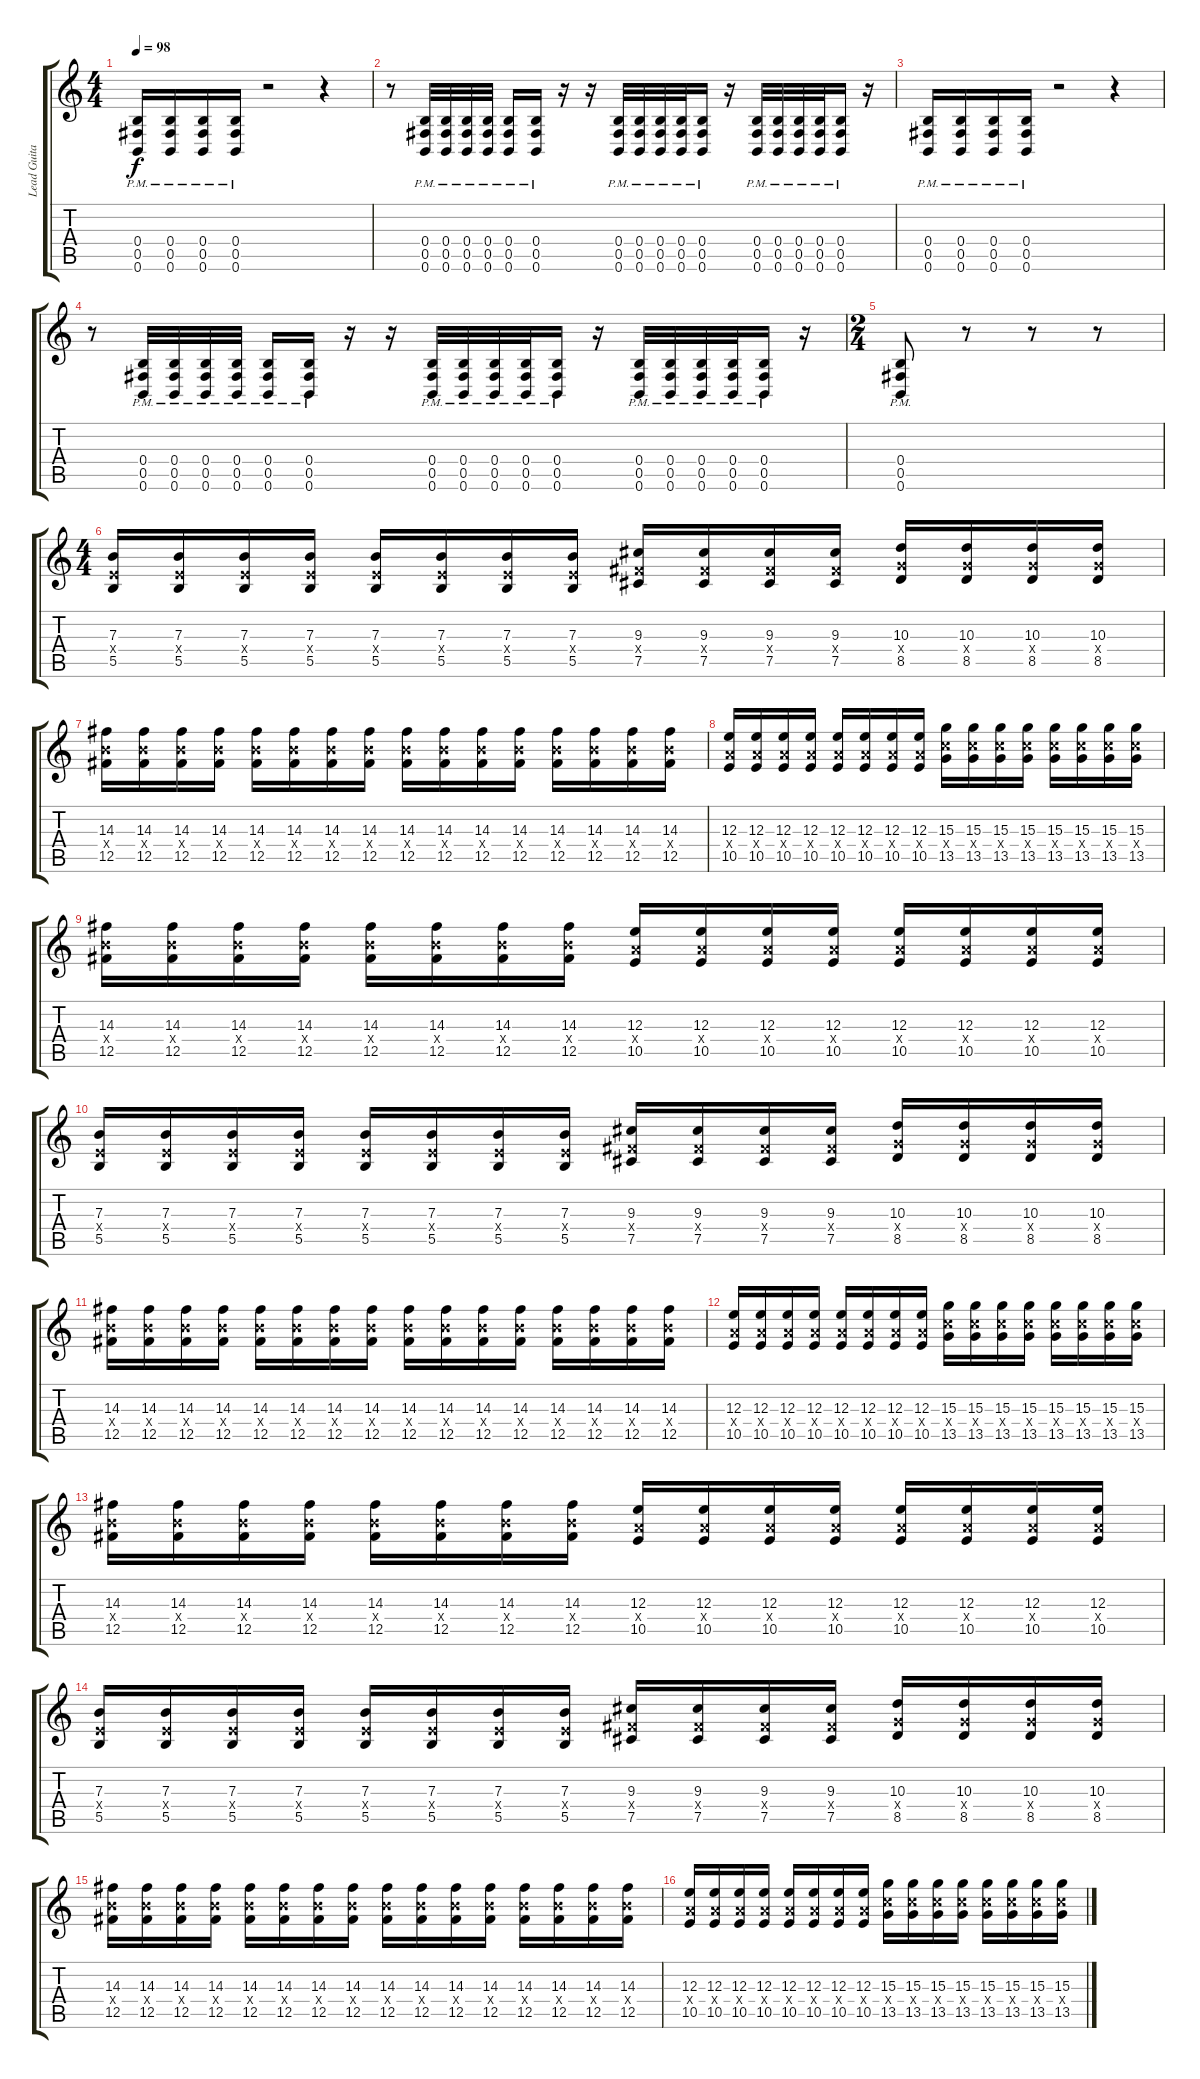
\track ("Lead Guitar" "Lead Guita") {instrument distortionguitar}
\staff {score tabs}
\tuning (Db4 Ab3 E3 B2 Gb2 B1) {hide}
\ts (4 4)
\tempo 98
\clef g2
\ks c
(0.4{pm} 0.5{pm} 0.6{pm}).16{dy f} (0.4{pm} 0.5{pm} 0.6{pm}).16 (0.4{pm} 0.5{pm} 0.6{pm}).16 (0.4{pm} 0.5{pm} 0.6{pm}).16 r.2 r.4 |
r.8 (0.4{pm} 0.5{pm} 0.6{pm}).32 (0.4{pm} 0.5{pm} 0.6{pm}).32 (0.4{pm} 0.5{pm} 0.6{pm}).32 (0.4{pm} 0.5{pm} 0.6{pm}).32 (0.4{pm} 0.5{pm} 0.6{pm}).16 (0.4{pm} 0.5{pm} 0.6{pm}).16 r.16 r.16 (0.4{pm} 0.5{pm} 0.6{pm}).32 (0.4{pm} 0.5{pm} 0.6{pm}).32 (0.4{pm} 0.5{pm} 0.6{pm}).32 (0.4{pm} 0.5{pm} 0.6{pm}).32 (0.4{pm} 0.5{pm} 0.6{pm}).16 r.16 (0.4{pm} 0.5{pm} 0.6{pm}).32 (0.4{pm} 0.5{pm} 0.6{pm}).32 (0.4{pm} 0.5{pm} 0.6{pm}).32 (0.4{pm} 0.5{pm} 0.6{pm}).32 (0.4{pm} 0.5{pm} 0.6{pm}).16 r.16 |
(0.4{pm} 0.5{pm} 0.6{pm}).16 (0.4{pm} 0.5{pm} 0.6{pm}).16 (0.4{pm} 0.5{pm} 0.6{pm}).16 (0.4{pm} 0.5{pm} 0.6{pm}).16 r.2 r.4 |
r.8 (0.4{pm} 0.5{pm} 0.6{pm}).32 (0.4{pm} 0.5{pm} 0.6{pm}).32 (0.4{pm} 0.5{pm} 0.6{pm}).32 (0.4{pm} 0.5{pm} 0.6{pm}).32 (0.4{pm} 0.5{pm} 0.6{pm}).16 (0.4{pm} 0.5{pm} 0.6{pm}).16 r.16 r.16 (0.4{pm} 0.5{pm} 0.6{pm}).32 (0.4{pm} 0.5{pm} 0.6{pm}).32 (0.4{pm} 0.5{pm} 0.6{pm}).32 (0.4{pm} 0.5{pm} 0.6{pm}).32 (0.4{pm} 0.5{pm} 0.6{pm}).16 r.16 (0.4{pm} 0.5{pm} 0.6{pm}).32 (0.4{pm} 0.5{pm} 0.6{pm}).32 (0.4{pm} 0.5{pm} 0.6{pm}).32 (0.4{pm} 0.5{pm} 0.6{pm}).32 (0.4{pm} 0.5{pm} 0.6{pm}).16 r.16 |
\ts (2 4)
(0.4{pm} 0.5{pm} 0.6{pm}).8 r.8 r.8 r.8 |
\ts (4 4)
(7.3 5.4{x} 5.5).16 (7.3 5.4{x} 5.5).16 (7.3 5.4{x} 5.5).16 (7.3 5.4{x} 5.5).16 (7.3 5.4{x} 5.5).16 (7.3 5.4{x} 5.5).16 (7.3 5.4{x} 5.5).16 (7.3 5.4{x} 5.5).16 (9.3 7.4{x} 7.5).16 (9.3 7.4{x} 7.5).16 (9.3 7.4{x} 7.5).16 (9.3 7.4{x} 7.5).16 (10.3 8.4{x} 8.5).16 (10.3 8.4{x} 8.5).16 (10.3 8.4{x} 8.5).16 (10.3 8.4{x} 8.5).16 |
(14.3 12.4{x} 12.5).16 (14.3 12.4{x} 12.5).16 (14.3 12.4{x} 12.5).16 (14.3 12.4{x} 12.5).16 (14.3 12.4{x} 12.5).16 (14.3 12.4{x} 12.5).16 (14.3 12.4{x} 12.5).16 (14.3 12.4{x} 12.5).16 (14.3 12.4{x} 12.5).16 (14.3 12.4{x} 12.5).16 (14.3 12.4{x} 12.5).16 (14.3 12.4{x} 12.5).16 (14.3 12.4{x} 12.5).16 (14.3 12.4{x} 12.5).16 (14.3 12.4{x} 12.5).16 (14.3 12.4{x} 12.5).16 |
(12.3 10.4{x} 10.5).16 (12.3 10.4{x} 10.5).16 (12.3 10.4{x} 10.5).16 (12.3 10.4{x} 10.5).16 (12.3 10.4{x} 10.5).16 (12.3 10.4{x} 10.5).16 (12.3 10.4{x} 10.5).16 (12.3 10.4{x} 10.5).16 (15.3 13.4{x} 13.5).16 (15.3 13.4{x} 13.5).16 (15.3 13.4{x} 13.5).16 (15.3 13.4{x} 13.5).16 (15.3 13.4{x} 13.5).16 (15.3 13.4{x} 13.5).16 (15.3 13.4{x} 13.5).16 (15.3 13.4{x} 13.5).16 |
(14.3 12.4{x} 12.5).16 (14.3 12.4{x} 12.5).16 (14.3 12.4{x} 12.5).16 (14.3 12.4{x} 12.5).16 (14.3 12.4{x} 12.5).16 (14.3 12.4{x} 12.5).16 (14.3 12.4{x} 12.5).16 (14.3 12.4{x} 12.5).16 (12.3 10.4{x} 10.5).16 (12.3 10.4{x} 10.5).16 (12.3 10.4{x} 10.5).16 (12.3 10.4{x} 10.5).16 (12.3 10.4{x} 10.5).16 (12.3 10.4{x} 10.5).16 (12.3 10.4{x} 10.5).16 (12.3 10.4{x} 10.5).16 |
(7.3 5.4{x} 5.5).16 (7.3 5.4{x} 5.5).16 (7.3 5.4{x} 5.5).16 (7.3 5.4{x} 5.5).16 (7.3 5.4{x} 5.5).16 (7.3 5.4{x} 5.5).16 (7.3 5.4{x} 5.5).16 (7.3 5.4{x} 5.5).16 (9.3 7.4{x} 7.5).16 (9.3 7.4{x} 7.5).16 (9.3 7.4{x} 7.5).16 (9.3 7.4{x} 7.5).16 (10.3 8.4{x} 8.5).16 (10.3 8.4{x} 8.5).16 (10.3 8.4{x} 8.5).16 (10.3 8.4{x} 8.5).16 |
(14.3 12.4{x} 12.5).16 (14.3 12.4{x} 12.5).16 (14.3 12.4{x} 12.5).16 (14.3 12.4{x} 12.5).16 (14.3 12.4{x} 12.5).16 (14.3 12.4{x} 12.5).16 (14.3 12.4{x} 12.5).16 (14.3 12.4{x} 12.5).16 (14.3 12.4{x} 12.5).16 (14.3 12.4{x} 12.5).16 (14.3 12.4{x} 12.5).16 (14.3 12.4{x} 12.5).16 (14.3 12.4{x} 12.5).16 (14.3 12.4{x} 12.5).16 (14.3 12.4{x} 12.5).16 (14.3 12.4{x} 12.5).16 |
(12.3 10.4{x} 10.5).16 (12.3 10.4{x} 10.5).16 (12.3 10.4{x} 10.5).16 (12.3 10.4{x} 10.5).16 (12.3 10.4{x} 10.5).16 (12.3 10.4{x} 10.5).16 (12.3 10.4{x} 10.5).16 (12.3 10.4{x} 10.5).16 (15.3 13.4{x} 13.5).16 (15.3 13.4{x} 13.5).16 (15.3 13.4{x} 13.5).16 (15.3 13.4{x} 13.5).16 (15.3 13.4{x} 13.5).16 (15.3 13.4{x} 13.5).16 (15.3 13.4{x} 13.5).16 (15.3 13.4{x} 13.5).16 |
(14.3 12.4{x} 12.5).16 (14.3 12.4{x} 12.5).16 (14.3 12.4{x} 12.5).16 (14.3 12.4{x} 12.5).16 (14.3 12.4{x} 12.5).16 (14.3 12.4{x} 12.5).16 (14.3 12.4{x} 12.5).16 (14.3 12.4{x} 12.5).16 (12.3 10.4{x} 10.5).16 (12.3 10.4{x} 10.5).16 (12.3 10.4{x} 10.5).16 (12.3 10.4{x} 10.5).16 (12.3 10.4{x} 10.5).16 (12.3 10.4{x} 10.5).16 (12.3 10.4{x} 10.5).16 (12.3 10.4{x} 10.5).16 |
(7.3 5.4{x} 5.5).16 (7.3 5.4{x} 5.5).16 (7.3 5.4{x} 5.5).16 (7.3 5.4{x} 5.5).16 (7.3 5.4{x} 5.5).16 (7.3 5.4{x} 5.5).16 (7.3 5.4{x} 5.5).16 (7.3 5.4{x} 5.5).16 (9.3 7.4{x} 7.5).16 (9.3 7.4{x} 7.5).16 (9.3 7.4{x} 7.5).16 (9.3 7.4{x} 7.5).16 (10.3 8.4{x} 8.5).16 (10.3 8.4{x} 8.5).16 (10.3 8.4{x} 8.5).16 (10.3 8.4{x} 8.5).16 |
(14.3 12.4{x} 12.5).16 (14.3 12.4{x} 12.5).16 (14.3 12.4{x} 12.5).16 (14.3 12.4{x} 12.5).16 (14.3 12.4{x} 12.5).16 (14.3 12.4{x} 12.5).16 (14.3 12.4{x} 12.5).16 (14.3 12.4{x} 12.5).16 (14.3 12.4{x} 12.5).16 (14.3 12.4{x} 12.5).16 (14.3 12.4{x} 12.5).16 (14.3 12.4{x} 12.5).16 (14.3 12.4{x} 12.5).16 (14.3 12.4{x} 12.5).16 (14.3 12.4{x} 12.5).16 (14.3 12.4{x} 12.5).16 |
(12.3 10.4{x} 10.5).16 (12.3 10.4{x} 10.5).16 (12.3 10.4{x} 10.5).16 (12.3 10.4{x} 10.5).16 (12.3 10.4{x} 10.5).16 (12.3 10.4{x} 10.5).16 (12.3 10.4{x} 10.5).16 (12.3 10.4{x} 10.5).16 (15.3 13.4{x} 13.5).16 (15.3 13.4{x} 13.5).16 (15.3 13.4{x} 13.5).16 (15.3 13.4{x} 13.5).16 (15.3 13.4{x} 13.5).16 (15.3 13.4{x} 13.5).16 (15.3 13.4{x} 13.5).16 (15.3 13.4{x} 13.5).16
